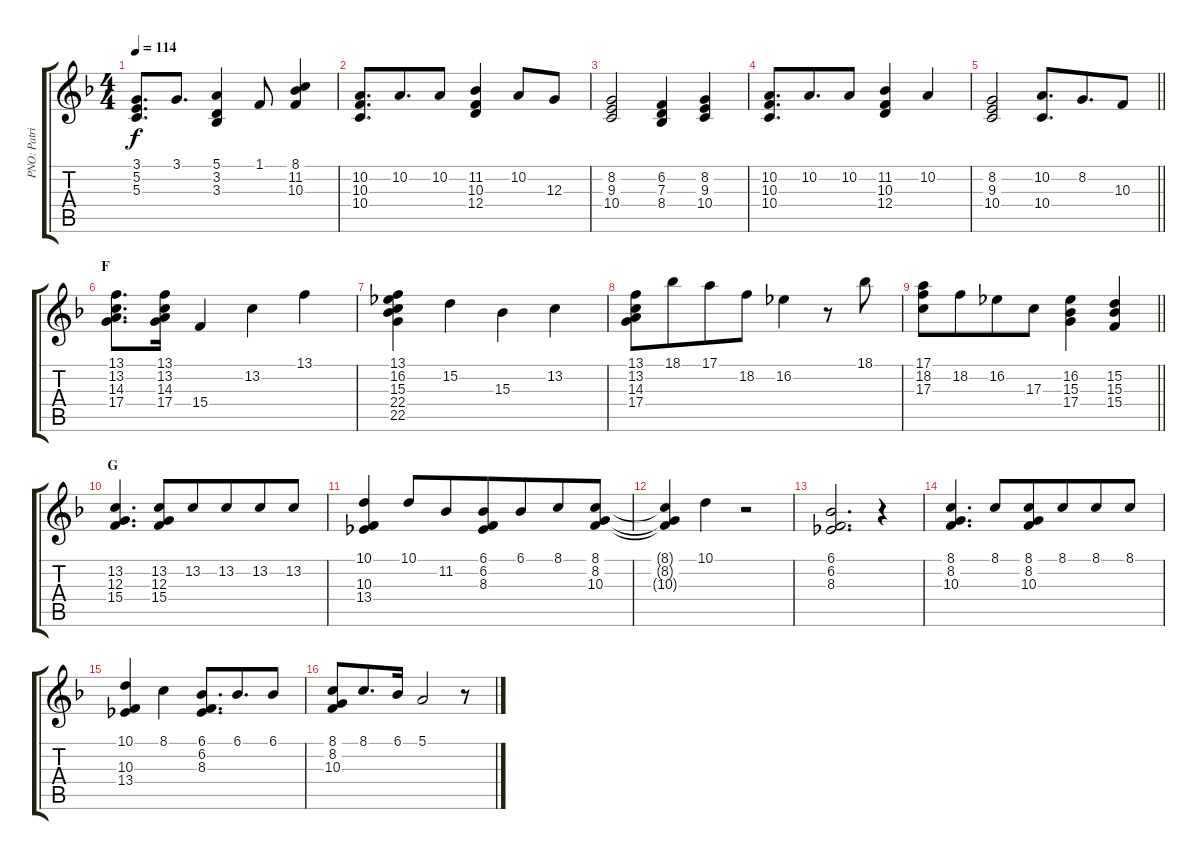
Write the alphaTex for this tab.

\track ("PNO: Patrick Leonard" "PNO: Patri") {instrument brightacousticpiano}
\staff {score tabs}
\tuning (E4 B3 G3 D3 A2 E2) {hide}
\ts (4 4)
\tempo 114
\clef g2
\ks f
(3.1 5.2 5.3).8{d dy f} 3.1.8{d} (5.1 3.2 3.3).4 1.1.8 (8.1 11.2 10.3).4 |
(10.2 10.3 10.4).8{d} 10.2.8{d beam merge} 10.2.8 (11.2 10.3 12.4).4 10.2.8 12.3.8 |
(8.2 9.3 10.4).2 (6.2 7.3 8.4).4 (8.2 9.3 10.4).4 |
(10.2 10.3 10.4).8{d} 10.2.8{d beam merge} 10.2.8 (11.2 10.3 12.4).4 10.2.4 |
\barLineRight lightlight
(8.2 9.3 10.4).2 (10.2 10.4).8{d} 8.2.8{d beam merge} 10.3.8 |
\section ("" "F")
(13.1 13.2 14.3 17.4).8{d} (13.1 13.2 14.3 17.4).16 15.4.4 13.2.4 13.1.4 |
(13.1 16.2 15.3 22.4 22.5).4 15.2.4 15.3.4 13.2.4 |
(13.1 13.2 14.3 17.4).8 18.1.8{beam merge} 17.1.8 18.2.8 16.2.4 r.8 18.1.8 |
\barLineRight lightlight
(17.1 18.2 17.3).8 18.2.8{beam merge} 16.2.8 17.3.8 (16.2 15.3 17.4).4 (15.2 15.3 15.4).4 |
\section ("" "G")
(13.2 12.3 15.4).4{d} (13.2 12.3 15.4).8{beam merge} 13.2.8 13.2.8{beam merge} 13.2.8 13.2.8 |
(10.1 10.3 13.4).4 10.1.8 11.2.8{beam merge} (6.1 6.2 8.3).8 6.1.8{beam merge} 8.1.8 (8.1 8.2 10.3).8 |
(8.1{t} 8.2{t} 10.3{t}).4 10.1.4 r.2 |
(6.1 6.2 8.3).2{d} r.4 |
(8.1 8.2 10.3).4{d} 8.1.8{beam merge} (8.1 8.2 10.3).8 8.1.8{beam merge} 8.1.8 8.1.8 |
(10.1 10.3 13.4).4 8.1.4 (6.1 6.2 8.3).8{d} 6.1.8{d beam merge} 6.1.8 |
(8.1 8.2 10.3).8 8.1.8{d beam merge} 6.1.16 5.1.2 r.8
